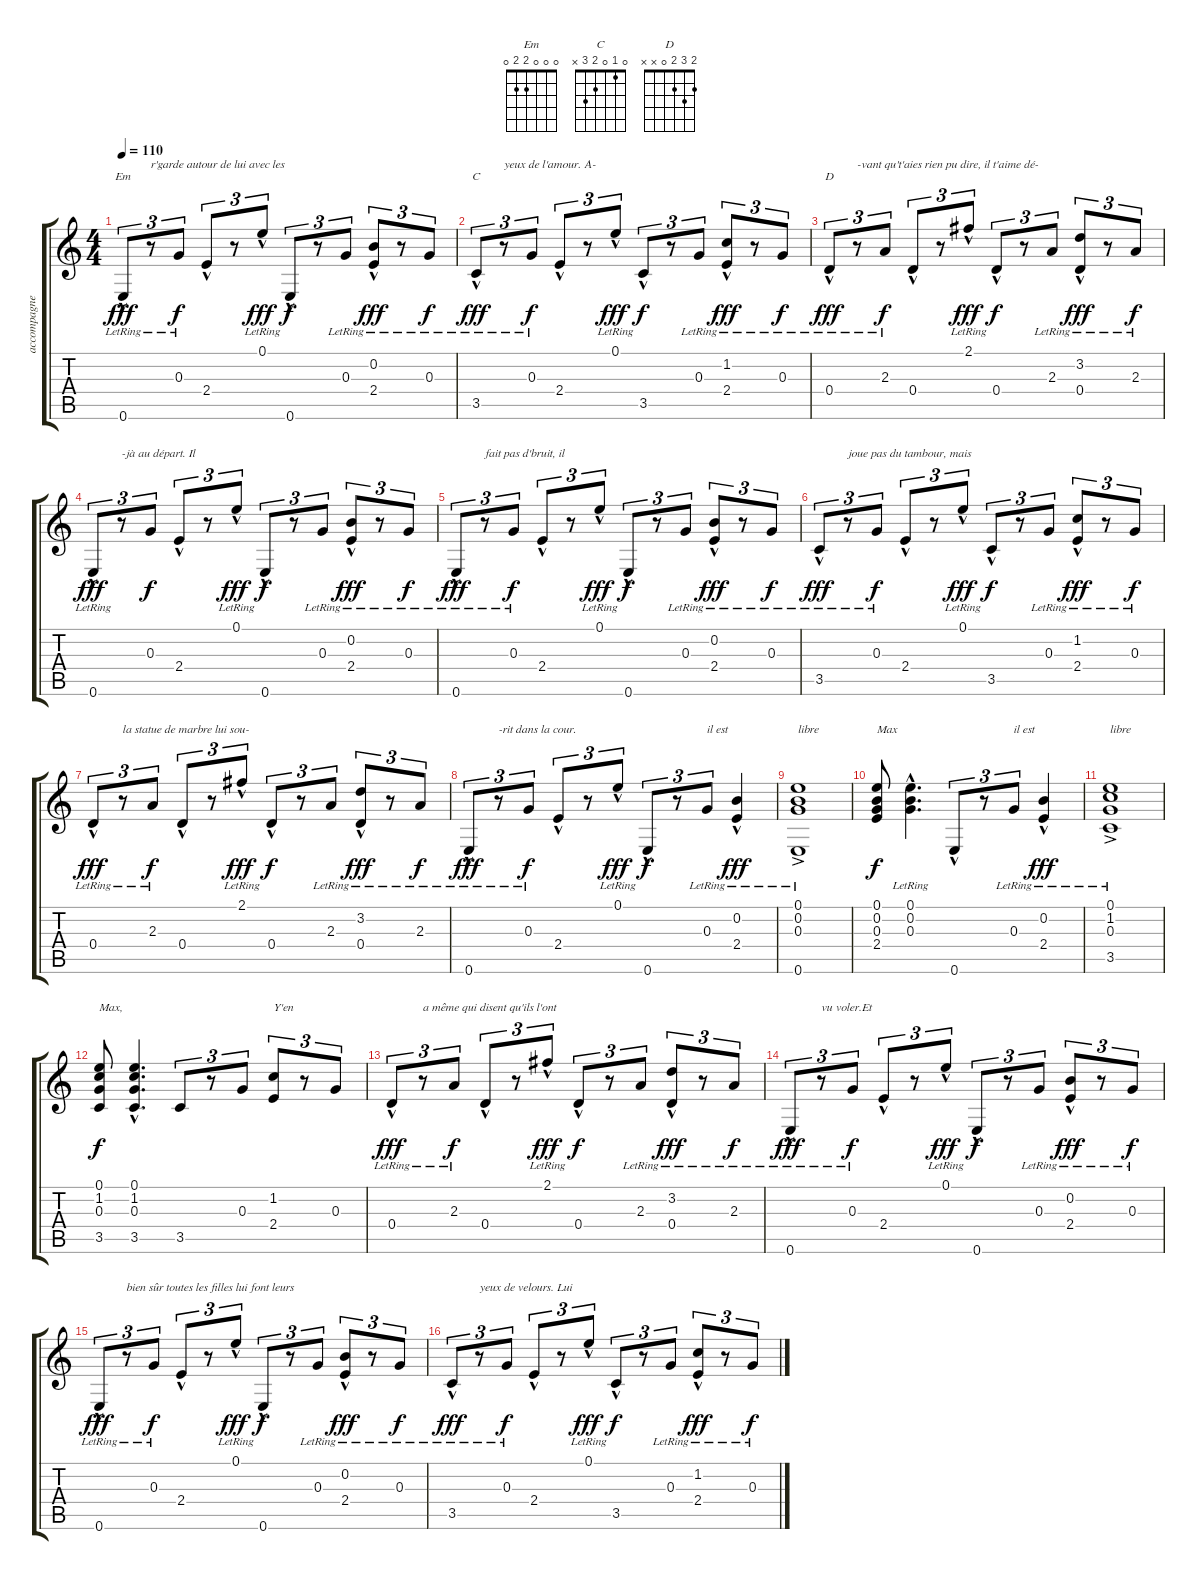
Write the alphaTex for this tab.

\track ("accompagnement" "accompagne") {instrument acousticguitarsteel}
\staff {score tabs}
\tuning (E4 B3 G3 D3 A2 E2) {hide}
\chord ("Em" 0 0 0 2 2 0)
\chord ("C" 0 1 0 2 3 x)
\chord ("D" 2 3 2 0 x x)
\ts (4 4)
\tempo 110
\clef g2
\ks c
0.6{hac lr}.8{tu (3 2) ch "Em" dy fff} r.8{tu (3 2) txt "r'garde autour de lui avec les"} 0.3{lr}.8{tu (3 2) dy f} 2.4{hac}.8{tu (3 2)} r.8{tu (3 2)} 0.1{hac lr}.8{tu (3 2) dy fff} 0.6{hac}.8{tu (3 2) dy f} r.8{tu (3 2)} 0.3{lr}.8{tu (3 2)} (0.2{hac lr} 2.4{hac lr}).8{tu (3 2) dy fff} r.8{tu (3 2)} 0.3{lr}.8{tu (3 2) dy f} |
3.5{hac lr}.8{tu (3 2) ch "C" dy fff} r.8{tu (3 2) txt "yeux de l'amour. A-"} 0.3{lr}.8{tu (3 2) dy f} 2.4{hac}.8{tu (3 2)} r.8{tu (3 2)} 0.1{hac lr}.8{tu (3 2) dy fff} 3.5{hac}.8{tu (3 2) dy f} r.8{tu (3 2)} 0.3{lr}.8{tu (3 2)} (1.2{hac lr} 2.4{hac lr}).8{tu (3 2) dy fff} r.8{tu (3 2)} 0.3{lr}.8{tu (3 2) dy f} |
0.4{hac lr}.8{tu (3 2) ch "D" dy fff} r.8{tu (3 2) txt "-vant qu't'aies rien pu dire, il t'aime dé-"} 2.3{lr}.8{tu (3 2) dy f} 0.4{hac}.8{tu (3 2)} r.8{tu (3 2)} 2.1{hac lr}.8{tu (3 2) dy fff} 0.4{hac}.8{tu (3 2) dy f} r.8{tu (3 2)} 2.3{lr}.8{tu (3 2)} (3.2{hac lr} 0.4{hac lr}).8{tu (3 2) dy fff} r.8{tu (3 2)} 2.3{lr}.8{tu (3 2) dy f} |
0.6{hac lr}.8{tu (3 2) dy fff} r.8{tu (3 2) txt "-jà au départ. Il"} 0.3.8{tu (3 2) dy f} 2.4{hac}.8{tu (3 2)} r.8{tu (3 2)} 0.1{hac lr}.8{tu (3 2) dy fff} 0.6{hac}.8{tu (3 2) dy f} r.8{tu (3 2)} 0.3{lr}.8{tu (3 2)} (0.2{hac lr} 2.4{hac lr}).8{tu (3 2) dy fff} r.8{tu (3 2)} 0.3{lr}.8{tu (3 2) dy f} |
0.6{hac lr}.8{tu (3 2) dy fff} r.8{tu (3 2) txt "fait pas d'bruit, il"} 0.3{lr}.8{tu (3 2) dy f} 2.4{hac}.8{tu (3 2)} r.8{tu (3 2)} 0.1{hac lr}.8{tu (3 2) dy fff} 0.6{hac}.8{tu (3 2) dy f} r.8{tu (3 2)} 0.3{lr}.8{tu (3 2)} (0.2{hac lr} 2.4{hac lr}).8{tu (3 2) dy fff} r.8{tu (3 2)} 0.3{lr}.8{tu (3 2) dy f} |
3.5{hac lr}.8{tu (3 2) dy fff} r.8{tu (3 2) txt "joue pas du tambour, mais"} 0.3{lr}.8{tu (3 2) dy f} 2.4{hac}.8{tu (3 2)} r.8{tu (3 2)} 0.1{hac lr}.8{tu (3 2) dy fff} 3.5{hac}.8{tu (3 2) dy f} r.8{tu (3 2)} 0.3{lr}.8{tu (3 2)} (1.2{hac lr} 2.4{hac lr}).8{tu (3 2) dy fff} r.8{tu (3 2)} 0.3{lr}.8{tu (3 2) dy f} |
0.4{hac lr}.8{tu (3 2) dy fff} r.8{tu (3 2) txt "la statue de marbre lui sou-"} 2.3{lr}.8{tu (3 2) dy f} 0.4{hac}.8{tu (3 2)} r.8{tu (3 2)} 2.1{hac lr}.8{tu (3 2) dy fff} 0.4{hac}.8{tu (3 2) dy f} r.8{tu (3 2)} 2.3{lr}.8{tu (3 2)} (3.2{hac lr} 0.4{hac lr}).8{tu (3 2) dy fff} r.8{tu (3 2)} 2.3{lr}.8{tu (3 2) dy f} |
0.6{hac lr}.8{tu (3 2) dy fff} r.8{tu (3 2) txt "-rit dans la cour."} 0.3{lr}.8{tu (3 2) dy f} 2.4{hac}.8{tu (3 2)} r.8{tu (3 2)} 0.1{hac lr}.8{tu (3 2) dy fff} 0.6{hac}.8{tu (3 2) dy f} r.8{tu (3 2)} 0.3{lr}.8{tu (3 2) txt "il est"} (0.2{hac lr} 2.4{hac lr}).4{dy fff} |
(0.1{lr} 0.2{ac lr} 0.3{ac lr} 0.6{ac lr}).1{txt "libre"} |
(0.1 0.2 0.3 2.4).8{txt "Max" dy f} (0.1{hac lr} 0.2{hac lr} 0.3{hac lr}).4{d} 0.6{hac}.8{tu (3 2)} r.8{tu (3 2)} 0.3{lr}.8{tu (3 2) txt "il est"} (0.2{hac lr} 2.4{hac lr}).4{dy fff} |
(0.1{ac lr} 1.2{ac lr} 0.3{ac lr} 3.5{ac lr}).1{txt "libre"} |
(0.1 1.2 0.3 3.5).8{txt "Max, " dy f} (0.1{hac} 1.2{hac} 0.3{hac} 3.5{hac}).4{d} 3.5.8{tu (3 2)} r.8{tu (3 2)} 0.3.8{tu (3 2)} (1.2 2.4).8{tu (3 2) txt "Y'en"} r.8{tu (3 2)} 0.3.8{tu (3 2)} |
0.4{hac lr}.8{tu (3 2) dy fff} r.8{tu (3 2) txt "a même qui disent qu'ils l'ont"} 2.3{lr}.8{tu (3 2) dy f} 0.4{hac}.8{tu (3 2)} r.8{tu (3 2)} 2.1{hac lr}.8{tu (3 2) dy fff} 0.4{hac}.8{tu (3 2) dy f} r.8{tu (3 2)} 2.3{lr}.8{tu (3 2)} (3.2{hac lr} 0.4{hac lr}).8{tu (3 2) dy fff} r.8{tu (3 2)} 2.3{lr}.8{tu (3 2) dy f} |
0.6{hac lr}.8{tu (3 2) dy fff} r.8{tu (3 2) txt "vu voler.Et"} 0.3{lr}.8{tu (3 2) dy f} 2.4{hac}.8{tu (3 2)} r.8{tu (3 2)} 0.1{hac lr}.8{tu (3 2) dy fff} 0.6{hac}.8{tu (3 2) dy f} r.8{tu (3 2)} 0.3{lr}.8{tu (3 2)} (0.2{hac lr} 2.4{hac lr}).8{tu (3 2) dy fff} r.8{tu (3 2)} 0.3{lr}.8{tu (3 2) dy f} |
0.6{hac lr}.8{tu (3 2) dy fff} r.8{tu (3 2) txt "bien sûr toutes les filles lui font leurs"} 0.3{lr}.8{tu (3 2) dy f} 2.4{hac}.8{tu (3 2)} r.8{tu (3 2)} 0.1{hac lr}.8{tu (3 2) dy fff} 0.6{hac}.8{tu (3 2) dy f} r.8{tu (3 2)} 0.3{lr}.8{tu (3 2)} (0.2{hac lr} 2.4{hac lr}).8{tu (3 2) dy fff} r.8{tu (3 2)} 0.3{lr}.8{tu (3 2) dy f} |
3.5{hac lr}.8{tu (3 2) dy fff} r.8{tu (3 2) txt "yeux de velours. Lui"} 0.3{lr}.8{tu (3 2) dy f} 2.4{hac}.8{tu (3 2)} r.8{tu (3 2)} 0.1{hac lr}.8{tu (3 2) dy fff} 3.5{hac}.8{tu (3 2) dy f} r.8{tu (3 2)} 0.3{lr}.8{tu (3 2)} (1.2{hac lr} 2.4{hac lr}).8{tu (3 2) dy fff} r.8{tu (3 2)} 0.3{lr}.8{tu (3 2) dy f}
